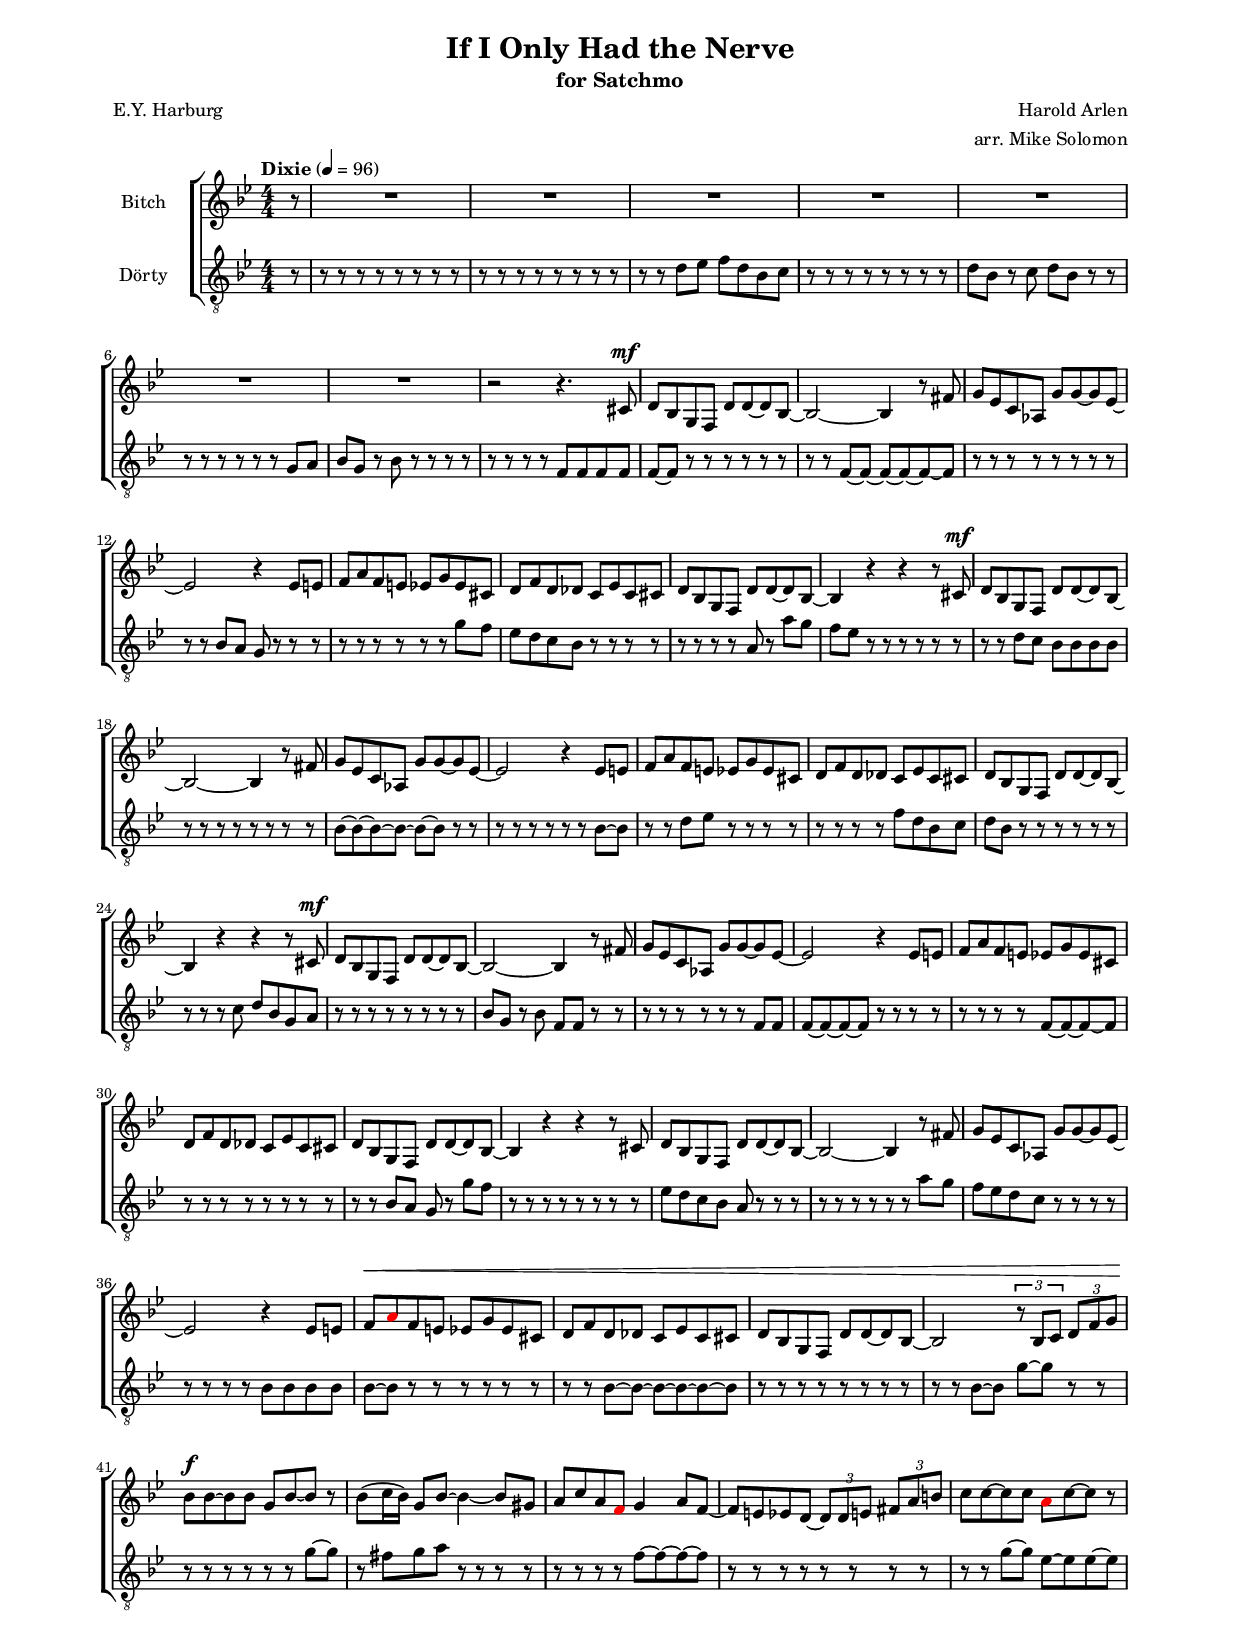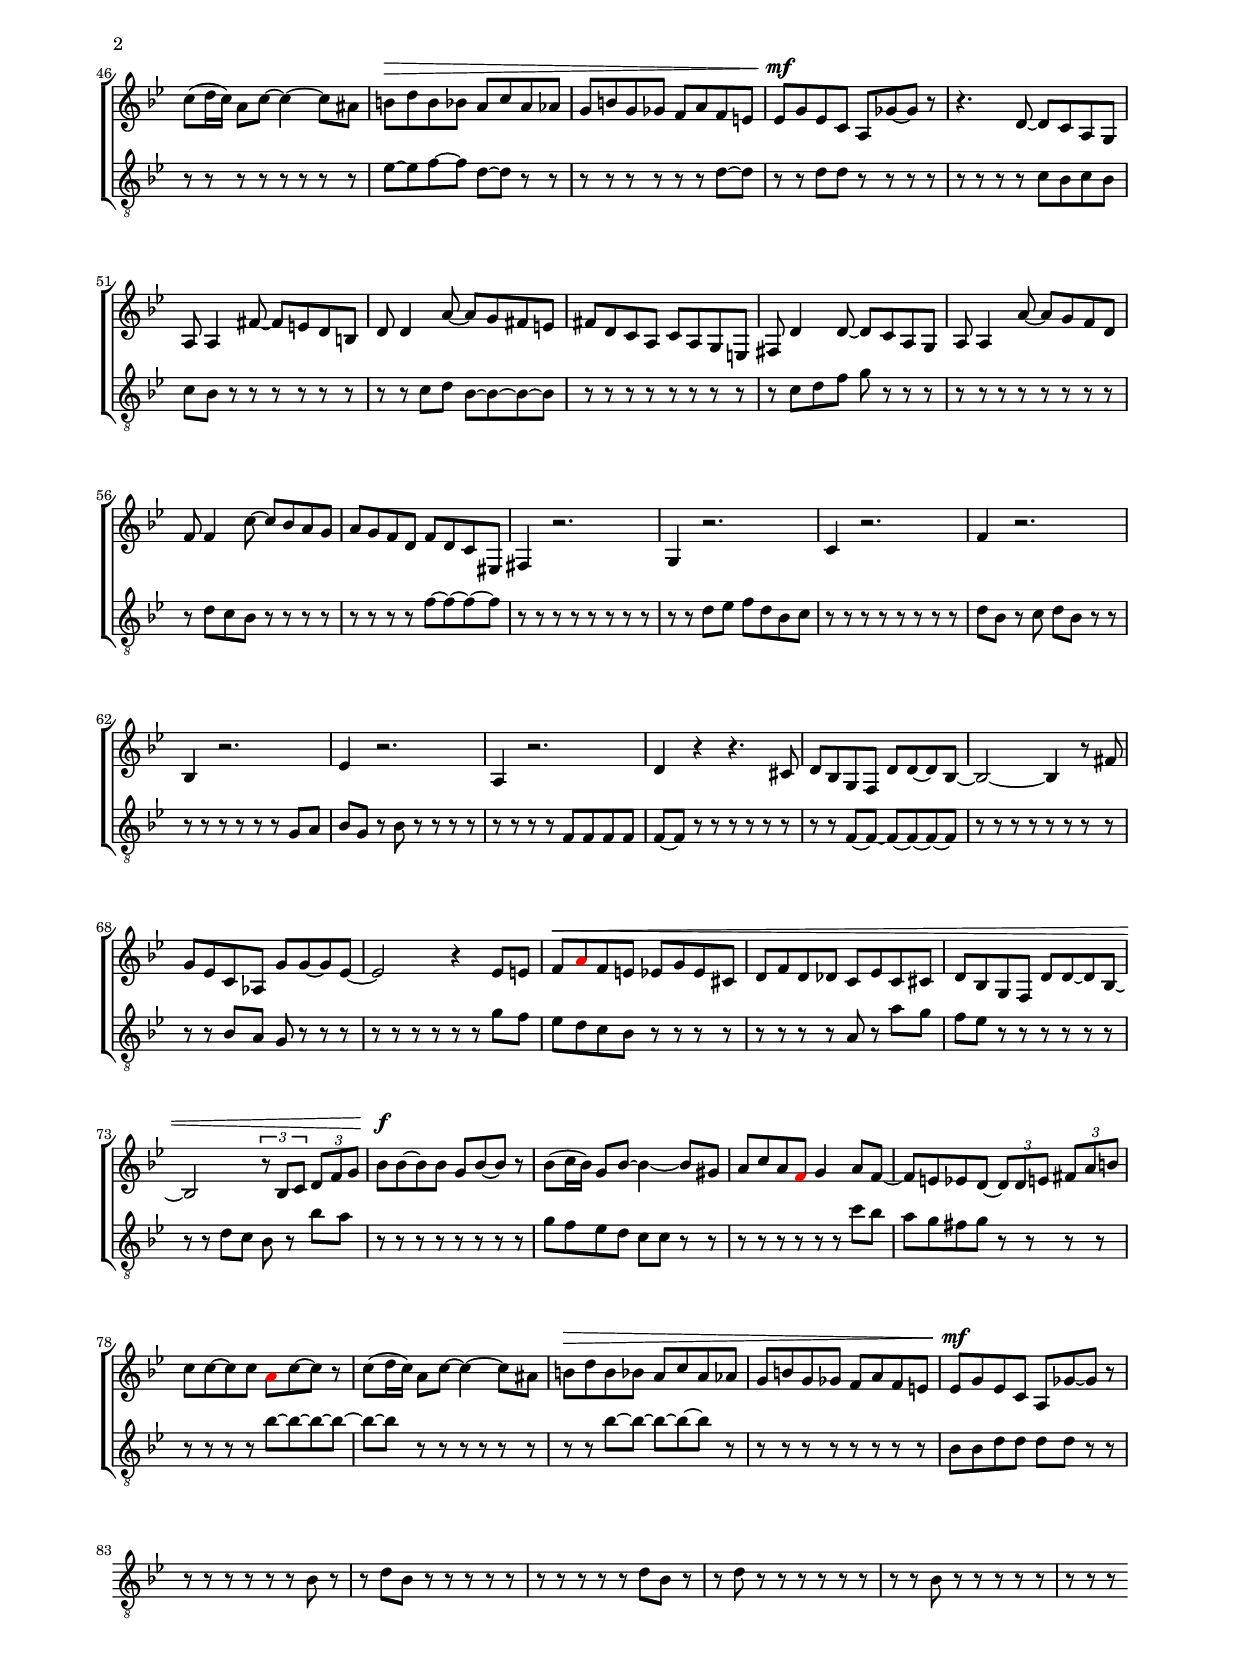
\version "2.19.0"
\include "defs-devel.ly"

marD = \markup \null
elsD = \markup \null
mikD = \markup \null
rynZ = \markup \null
desD = \markup \null

#(set-global-staff-size 15.87)
autoBeamInstruction = \autoBeamOn

solo = \markup \italic "solo"
psolo = \markup \italic "(solo)"
skat = \markup \italic "sit skat"
shoot = \markup \italic "SYT"

\header {
  title = "If I Only Had the Nerve"
  subtitle = "for Satchmo"
  %title = "Somewhere Over the Rainbow"
  composer = "Harold Arlen"
  poet = "E.Y. Harburg"
  arranger = "arr. Mike Solomon"
  %arranger = "arr. (anon)"
}
\paper {
  #(define fonts
    (set-global-fonts
    #:music "lilyjazz"
    #:brace "lilyjazz"
    #:roman "LilyJAZZText"
    #:sans "LilyJAZZChord"
    #:factor (/ staff-height pt 20)
  ))
  ragged-right = ##f
  left-margin = 0.75\in
  right-margin = 0.75\in
  top-margin = 0.5\in
  bottom-margin = 0.6\in
  ragged-last-bottom = ##f
  %max-systems-per-page = #2
  %oddHeaderMarkup = "FIRST FULL DRAFT 20.10.14 4:44"
  %evenHeaderMarkup = "FIRST FULL DRAFT 20.10.14 4:44"
}


#(ly:set-option 'point-and-click #f)

#(set-global-staff-size 15.87)

railroad =  {
  \once \override BreathingSign.text = \markup \musicglyph #"scripts.caesura.straight"
  \breathe
}
myred = \once \override NoteHead #'color = #red

php = \once \override Hairpin.stencil = #(parenthesize-callback ly:hairpin::print)

\paper {
  footnote-separator-markup = \markup { \column { " "\override #`(span-factor . 1/5) { \draw-hline } }}
  footnote-padding = 1\mm
  top-system-spacing = #'((basic-distance . 1) (minimum-distance . 0) (padding . 1) (stretchability . 40))
  bottom-system-spacing = #'((basic-distance . 1) (minimum-distance . 0) (padding . 1) (stretchability . 50))
  ragged-right = ##f
}

prefatoryMatter = {
  \key bes \major
  \autoBeamInstruction
  \time 4/4
}

scorePrefatoryMatter = {
  \prefatoryMatter
  \partial 8
}

midiPrefatoryMatter = {
  \prefatoryMatter
  \partial 8
}

theme = \relative c {
  cis8-\tag #'first \mf |
  d8 bes8 g8 f8 d'8 d8 ~ d8 bes8 ~ |
  bes2 ~ bes4 r8 fis'8 |
  g8 ees8 c8 aes8 g'8 g8 ~ g8 ees8 ~ |
  ees2 r4 ees8 e8 |
  f8-\tag #'second \< \tag #'second { \rred } a8 f8 e8 ees8 g8 ees8 cis8 |
  d8 f8 d8 des8 c8 ees8 c8 cis8 |
  d8 bes8 g8 f8 d'8 d8 ~ d8 bes8 ~ |
  \tag #'first { bes4 }
  \tag #'second { bes2 }
}

marks = {
  \tempo "Dixie" 4=96
  \time 4/4
  \set Score.tempoWholesPerMinute = #(ly:make-moment (* 3 96) 8 0 0)
  \partial 8 s8
  \repeat unfold 200 \unfoldSwing #96
}

soprano = \transpose c c {
  r8
  R1*7
  r2 r4.
  \repeat unfold 3 {
    \transpose c c' \removeWithTag #'second \theme
    r4 r4 r8
  }
  \transpose c c' \removeWithTag #'first \theme
  \relative c' {
    \times 2/3 { r8 bes c } \times 2/3 { d f g } |
    bes8\f bes8 ~ bes8 bes8 g8 bes8 ~ bes8 r8 |
    bes8 ( c16 bes ) g8 bes8 ~ bes4 ~ bes8 gis8 |
    a8 c8 a8 \rred f8 g4 a8 f8 ~ |
    f8 e8 ees8 d8 ~ \times 2/3 { d d e } \times 2/3 { fis a b } |
    c8 c8 ~ c8 c8 \rred a8 c8 ~ c8 r8 |
    c8 ( d16 c ) a8 c8 ~ c4 ~ c8 ais8 |
    b8\> d8 b8 bes8 a8 c8 a8 aes8 |
    g8 b8 g8 ges8 f8 a8 f8 e8 |
    ees8\mf g8 ees8 c8 a8 ges'8 ~ ges8 r8 |
    r4. d8 ~ d c a g |
    a a4 fis'8 ~ fis e d b |
    d d4 a'8 ~ a g fis e |
    fis d c a c a g e |
    fis d'4 d8 ~ d c a g |
    a a4 a'8 ~ a g f d |
    f f4 c'8 ~ c bes a g |
    a g f d f d c eis, |
    fis4 r2. |
    g4 r2. |
    c4 r2. |
    f4 r2. |
    bes,4 r2. |
    ees4 r2. |
    a,4 r2. |
    d4 r4 r4. 
  }
  \transpose c c' \removeWithTag #'first \theme
  \relative c' {
      \times 2/3 { r8 bes c } \times 2/3 { d f g } |
      bes8\f bes8 ~ bes8 bes8 g8 bes8 ~ bes8 r8 |
      bes8 ( c16 bes ) g8 bes8 ~ bes4 ~ bes8 gis8 |
      a8 c8 a8 \rred f8 g4 a8 f8 ~ |
      f8 e8 ees8 d8 ~ \times 2/3 { d d e } \times 2/3 { fis a b } |
      c8 c8 ~ c8 c8 \rred a8 c8 ~ c8 r8 |
      c8 ( d16 c ) a8 c8 ~ c4 ~ c8 ais8 |
      b8\> d8 b8 bes8 a8 c8 a8 aes8 |
      g8 b8 g8 ges8 f8 a8 f8 e8 |
      ees8\mf g8 ees8 c8 a8 ges'8 ~ ges8 r8 |
  }
}

sopranoWords = \lyricmode {
}

test = \transpose c c, {
  \clef "treble_8"
  \transpose g g { r8
r8
r8
r8
r8
r8
r8
r8
r8
r8
r8
r8
r8
r8
r8
r8
r8
r8
r8
d''8
ees''8
f''8
d''8
bes'8
c''8
r8
r8
r8
r8
r8
r8
r8
r8
d''8
bes'8
r8
c''8
d''8
bes'8
r8
r8
r8
r8
r8
r8
r8
r8
g'8
a'8
bes'8
g'8
r8
bes'8
r8
r8
r8
r8
r8
r8
r8
r8
f'8
f'8
f'8
f'8
f'8 ~
f'8
r8
r8
r8
r8
r8
r8
r8
r8
f'8 ~
f'8 ~
f'8 ~
f'8 ~
f'8 ~
f'8
r8
r8
r8
r8
r8
r8
r8
r8
r8
r8
bes'8
a'8
g'8
r8
r8
r8
r8
r8
r8
r8
r8
r8
g''8
f''8
ees''8
d''8
c''8
bes'8
r8
r8
r8
r8
r8
r8
r8
r8
a'8
r8
a''8
g''8
f''8
ees''8
r8
r8
r8
r8
r8
r8
r8
r8
d''8
c''8
bes'8
bes'8
bes'8
bes'8
r8
r8
r8
r8
r8
r8
r8
r8
bes'8 ~
bes'8 ~
bes'8 ~
bes'8 ~
bes'8 ~
bes'8
r8
r8
r8
r8
r8
r8
r8
r8
bes'8 ~
bes'8
r8
r8
d''8
ees''8
r8
r8
r8
r8
r8
r8
r8
r8
f''8
d''8
bes'8
c''8
d''8
bes'8
r8
r8
r8
r8
r8
r8
r8
r8
r8
c''8
d''8
bes'8
g'8
a'8
r8
r8
r8
r8
r8
r8
r8
r8
bes'8
g'8
r8
bes'8
f'8
f'8
r8
r8
r8
r8
r8
r8
r8
r8
f'8
f'8
f'8 ~
f'8 ~
f'8 ~
f'8
r8
r8
r8
r8
r8
r8
r8
r8
f'8 ~
f'8 ~
f'8 ~
f'8
r8
r8
r8
r8
r8
r8
r8
r8
r8
r8
bes'8
a'8
g'8
r8
g''8
f''8
r8
r8
r8
r8
r8
r8
r8
r8
ees''8
d''8
c''8
bes'8
a'8
r8
r8
r8
r8
r8
r8
r8
r8
r8
a''8
g''8
f''8
ees''8
d''8
c''8
r8
r8
r8
r8
r8
r8
r8
r8
bes'8
bes'8
bes'8
bes'8
bes'8 ~
bes'8
r8
r8
r8
r8
r8
r8
r8
r8
bes'8 ~
bes'8 ~
bes'8 ~
bes'8 ~
bes'8 ~
bes'8
r8
r8
r8
r8
r8
r8
r8
r8
r8
r8
bes'8 ~
bes'8
g''8 ~
g''8
r8
r8
r8
r8
r8
r8
r8
r8
g''8 ~
g''8
r8
fis''8
g''8
a''8
r8
r8
r8
r8
r8
r8
r8
r8
f''8 ~
f''8 ~
f''8 ~
f''8
r8
r8
r8
r8
r8
r8
r8
r8
r8
r8
g''8 ~
g''8
ees''8 ~
ees''8
ees''8 ~
ees''8
r8
r8
r8
r8
r8
r8
r8
r8
ees''8 ~
ees''8
f''8 ~
f''8
d''8 ~
d''8
r8
r8
r8
r8
r8
r8
r8
r8
d''8 ~
d''8
r8
r8
d''8
d''8
r8
r8
r8
r8
r8
r8
r8
r8
c''8
bes'8
c''8
bes'8
c''8
bes'8
r8
r8
r8
r8
r8
r8
r8
r8
c''8
d''8
bes'8 ~
bes'8 ~
bes'8 ~
bes'8
r8
r8
r8
r8
r8
r8
r8
r8
r8
c''8
d''8
f''8
g''8
r8
r8
r8
r8
r8
r8
r8
r8
r8
r8
r8
r8
d''8
c''8
bes'8
r8
r8
r8
r8
r8
r8
r8
r8
f''8 ~
f''8 ~
f''8 ~
f''8
r8
r8
r8
r8
r8
r8
r8
r8
r8
r8
d''8
ees''8
f''8
d''8
bes'8
c''8
r8
r8
r8
r8
r8
r8
r8
r8
d''8
bes'8
r8
c''8
d''8
bes'8
r8
r8
r8
r8
r8
r8
r8
r8
g'8
a'8
bes'8
g'8
r8
bes'8
r8
r8
r8
r8
r8
r8
r8
r8
f'8
f'8
f'8
f'8
f'8 ~
f'8
r8
r8
r8
r8
r8
r8
r8
r8
f'8 ~
f'8 ~
f'8 ~
f'8 ~
f'8 ~
f'8
r8
r8
r8
r8
r8
r8
r8
r8
r8
r8
bes'8
a'8
g'8
r8
r8
r8
r8
r8
r8
r8
r8
r8
g''8
f''8
ees''8
d''8
c''8
bes'8
r8
r8
r8
r8
r8
r8
r8
r8
a'8
r8
a''8
g''8
f''8
ees''8
r8
r8
r8
r8
r8
r8
r8
r8
d''8
c''8
bes'8
r8
bes''8
a''8
r8
r8
r8
r8
r8
r8
r8
r8
g''8
f''8
ees''8
d''8
c''8
c''8
r8
r8
r8
r8
r8
r8
r8
r8
c'''8
bes''8
a''8
g''8
fis''8
g''8
r8
r8
r8
r8
r8
r8
r8
r8
bes''8 ~
bes''8 ~
bes''8 ~
bes''8 ~
bes''8 ~
bes''8
r8
r8
r8
r8
r8
r8
r8
r8
bes''8 ~
bes''8 ~
bes''8 ~
bes''8 ~
bes''8
r8
r8
r8
r8
r8
r8
r8
r8
r8
bes'8
bes'8
d''8
d''8
d''8
d''8
r8
r8
r8
r8
r8
r8
r8
r8
bes'8
r8
r8
d''8
bes'8
r8
r8
r8
r8
r8
r8
r8
r8
r8
r8
d''8
bes'8
r8
r8
d''8
r8
r8
r8
r8
r8
r8
r8
r8
bes'8
r8
r8
r8
r8
r8
r8
r8
r8 }
}


\score {
  \new ChoirStaff <<
    \new Staff \with { instrumentName = #"Bitch" %shortInstrumentName = #"M."
} <<
      \new Voice = "soprano" { << { \numericTimeSignature
	\scorePrefatoryMatter
        \soprano
      } {
	\scorePrefatoryMatter
        \marks
      } >> }
      \new Lyrics \lyricsto "soprano" {
        \sopranoWords
      }
    >>
    \new Staff \with { instrumentName = #"Dörty" %shortInstrumentName = #"E."
} <<
      \new Voice = "mezzo" { \numericTimeSignature
	\scorePrefatoryMatter
        \test
      }
    >>
  >>
  \midi{}
  \layout {
    \context {
      \Voice
      \override TextScript #'layer = #6
      \override NoteHead #'layer = #7
      \override Glissando #'breakable = ##t
      \override TupletNumber #'breakable = ##t
      \override TupletBracket #'breakable = ##t
      \override DynamicLineSpanner.direction = #UP
      \remove "Forbid_line_break_engraver"
    }
    \context {
      \Staff
      %\consists "Metronome_mark_engraver"
      \override TimeSignature #'style = #'numbered
      \override StaffSymbol #'layer = #4
      \override TimeSignature #'layer = #3
      \override TimeSignature #'whiteout = ##t
    }
    \context {
      \Lyrics
      %\override LyricText #'whiteout = ##t
      \override LyricText #'layer = #6
    }
    \context {
      \Score
      %\remove "Metronome_mark_engraver"
      \override NonMusicalPaperColumn #'allow-loose-spacing = ##f
    }
  }
}
